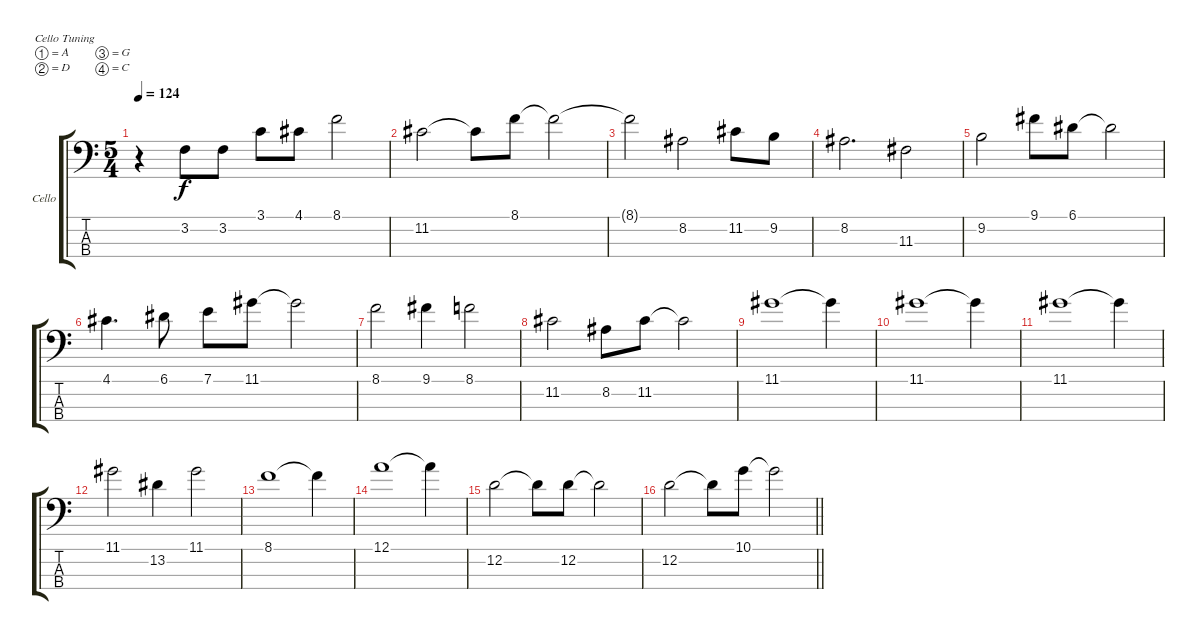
\bracketExtendMode groupsimilarinstruments
\firstSystemTrackNameOrientation horizontal
\otherSystemsTrackNameOrientation horizontal
\track ("Cello" "Cello") {instrument cello}
\staff {score tabs}
\tuning (A3 D3 G2 C2)
\ts (5 4)
\tempo 124
\clef f4
\scale
0.333333
\ks aminor
r.4{dy f} 3.2.8 3.2.8 3.1.8 4.1.8 8.1.2 |
\scale
0.333333 11.2.2 11.2{t}.8 8.1.8 8.1{t}.2 |
\scale
0.333333 8.1{t}.2 8.2.2 11.2.8 9.2.8 |
\scale
0.333333 8.2.2{d} 11.3.2 |
\scale
0.333333 9.2.2 9.1.8 6.1.8 6.1{t}.2 |
\scale
0.333333 4.1.4{d} 6.1.8 7.1.8 11.1.8 11.1{t}.2 |
\scale
0.333333 8.1.2 9.1.4 8.1.2 |
\scale
0.333333 11.2.2 8.2.8 11.2.8 11.2{t}.2 |
\scale
0.333333 11.1.1 11.1{t}.4 |
\scale
0.333333 11.1.1 11.1{t}.4 |
\scale
0.333333 11.1.1 11.1{t}.4 |
\scale
0.333333 11.1.2 13.2.4 11.1.2 |
\scale
0.333333 8.1.1 8.1{t}.4 |
\scale
0.333333 12.1.1 12.1{t}.4 |
\scale
0.333333 12.2.2 12.2{t}.8 12.2.8 12.2{t}.2 |
\scale
0.333333
\barLineRight lightlight
12.2.2 12.2{t}.8 10.1.8 10.1{t}.2
